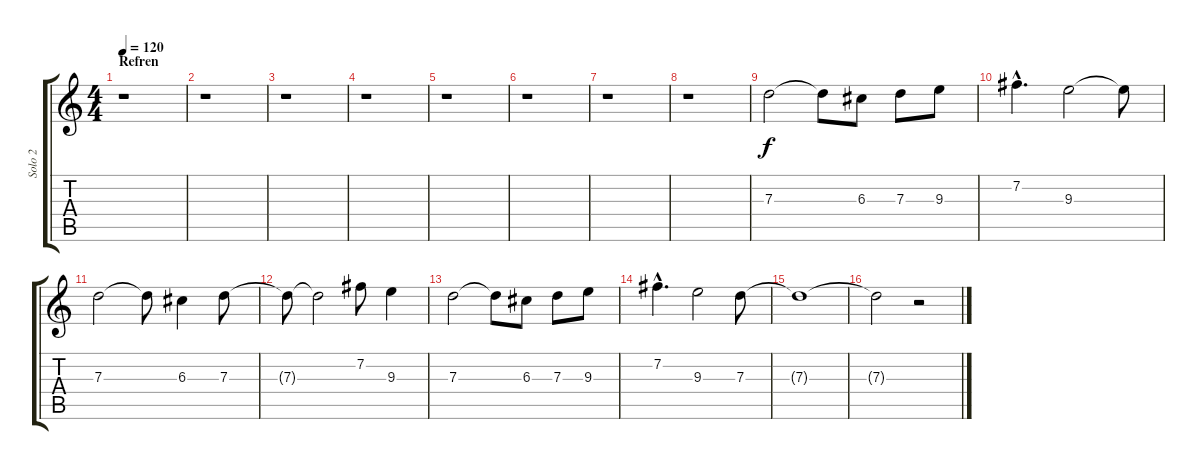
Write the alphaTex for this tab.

\track ("Solo 2" "Solo 2") {instrument distortionguitar}
\staff {score tabs}
\tuning (E4 B3 G3 D3 A2 E2) {hide}
\ts (4 4)
\section ("" "Refren")
\tempo 120
\clef g2
\ks c
r.1{dy f} |
r.1 |
r.1 |
r.1 |
r.1 |
r.1 |
r.1 |
r.1 |
7.3.2 7.3{t}.8 6.3.8 7.3.8 9.3.8 |
7.2{hac}.4{d} 9.3.2 9.3{t}.8 |
7.3.2 7.3{t}.8 6.3.4 7.3.8 |
7.3{t}.8 7.3{t}.2 7.2.8 9.3.4 |
7.3.2 7.3{t}.8 6.3.8 7.3.8 9.3.8 |
7.2{hac}.4{d} 9.3.2 7.3.8 |
7.3{t}.1 |
7.3{t}.2 r.2
